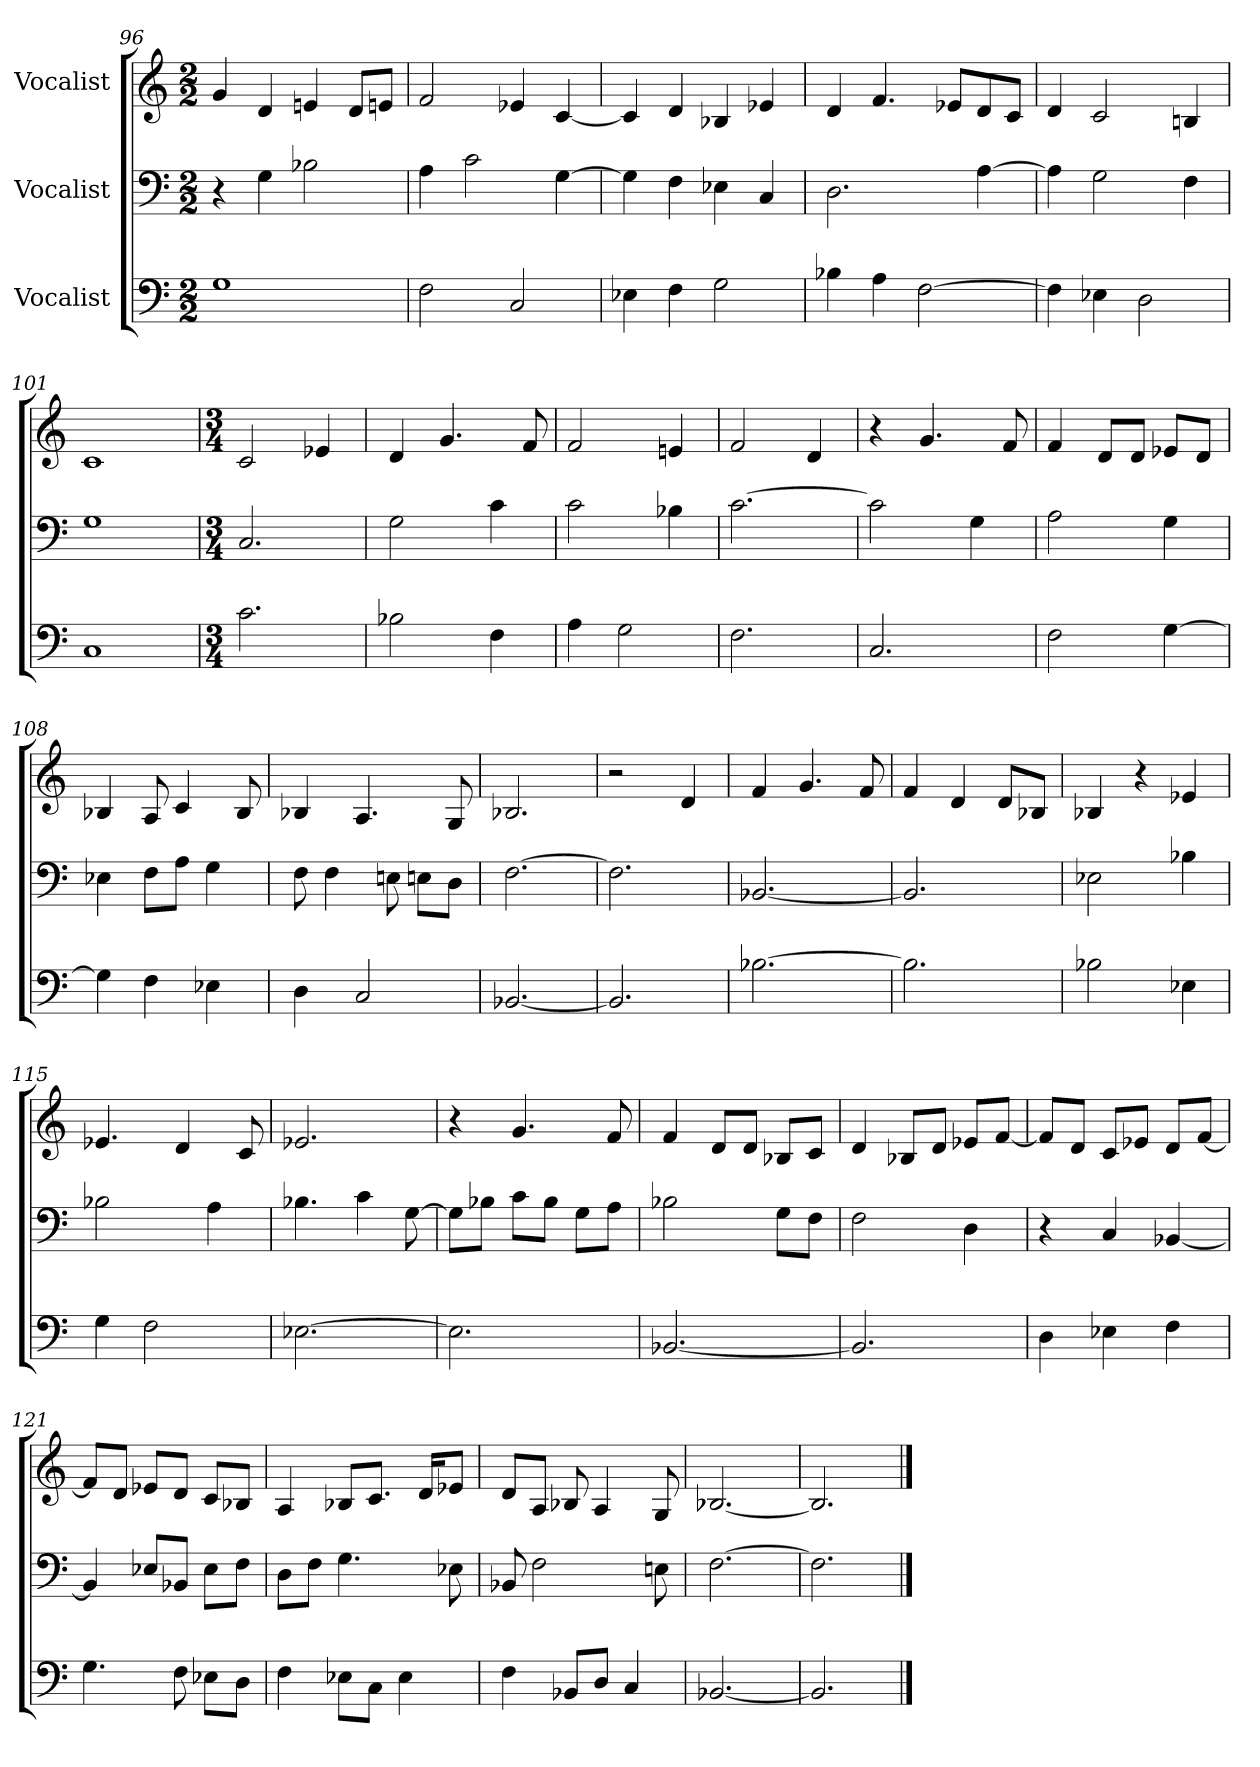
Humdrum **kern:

**kern	**kern	**kern
*part3	*part2	*part1
*staff3	*staff2	*staff1
*I"Vocalist	*I"Vocalist	*I"Vocalist
*M2/2	*M2/2	*M2/2
=96	=96	=96
1G	4r	4g
.	4G	4d
.	2B-X	4en
.	.	8dL
.	.	8enJ
=97	=97	=97
2F	4A	2f
.	2c	.
2C	.	4e-X
.	[4G	[4c
=98	=98	=98
4E-X	4G]	4c]
4F	4F	4d
2G	4E-X	4B-X
.	4C	4e-X
=99	=99	=99
4B-X	2.D	4d
4A	.	4.f
[2F	.	.
.	.	8e-XL
.	[4A	8d
.	.	8cJ
=100	=100	=100
4F]	4A]	4d
4E-X	2G	2c
2D	.	.
.	4F	4Bn
=101	=101	=101
1C	1G	1c
=102	=102	=102
*M3/4	*M3/4	*M3/4
2.c	2.C	2c
.	.	4e-X
=103	=103	=103
2B-X	2G	4d
.	.	4.g
4F	4c	.
.	.	8f
=104	=104	=104
4A	2c	2f
2G	.	.
.	4B-X	4en
=105	=105	=105
2.F	[2.c	2f
.	.	4d
=106	=106	=106
2.C	2c]	4r
.	.	4.g
.	4G	.
.	.	8f
=107	=107	=107
2F	2A	4f
.	.	8dL
.	.	8dJ
[4G	4G	8e-XL
.	.	8dJ
=108	=108	=108
4G]	4E-X	4B-X
4F	8FL	8A
.	8AJ	4c
4E-X	4G	.
.	.	8B-
=109	=109	=109
4D	8F	4B-X
.	4F	.
2C	.	4.A
.	8En	.
.	8EnL	.
.	8DJ	8G
=110	=110	=110
[2.BB-X	[2.F	2.B-X
=111	=111	=111
2.BB-]	2.F]	2r
.	.	4d
=112	=112	=112
[2.B-X	[2.BB-X	4f
.	.	4.g
.	.	8f
=113	=113	=113
2.B-]	2.BB-]	4f
.	.	4d
.	.	8dL
.	.	8B-XJ
=114	=114	=114
2B-X	2E-X	4B-X
.	.	4r
4E-X	4B-X	4e-X
=115	=115	=115
4G	2B-X	4.e-X
2F	.	.
.	.	4d
.	4A	.
.	.	8c
=116	=116	=116
[2.E-X	4.B-X	2.e-X
.	4c	.
.	[8G	.
=117	=117	=117
2.E-]	8GL]	4r
.	8B-XJ	.
.	8cL	4.g
.	8B-J	.
.	8GL	.
.	8AJ	8f
=118	=118	=118
[2.BB-X	2B-X	4f
.	.	8dL
.	.	8dJ
.	8GL	8B-XL
.	8FJ	8cJ
=119	=119	=119
2.BB-]	2F	4d
.	.	8B-XL
.	.	8dJ
.	4D	8e-XL
.	.	[8fJ
=120	=120	=120
4D	4r	8fL]
.	.	8dJ
4E-X	4C	8cL
.	.	8e-XJ
4F	[4BB-X	8dL
.	.	[8fJ
=121	=121	=121
4.G	4BB-]	8fL]
.	.	8dJ
.	8E-XL	8e-XL
8F	8BB-XJ	8dJ
8E-XL	8E-L	8cL
8DJ	8FJ	8B-XJ
=122	=122	=122
4F	8DL	4A
.	8FJ	.
8E-XL	4.G	8B-XL
8CJ	.	8.cJ
4E-	.	.
.	.	16dKL
.	8E-X	8e-XJ
=123	=123	=123
4F	8BB-X	8dL
.	2F	8AJ
8BB-XL	.	8B-X
8DJ	.	4A
4C	.	.
.	8En	8G
=124	=124	=124
[2.BB-X	[2.F	[2.B-X
=125	=125	=125
2.BB-]	2.F]	2.B-]
==	==	==
*-	*-	*-
